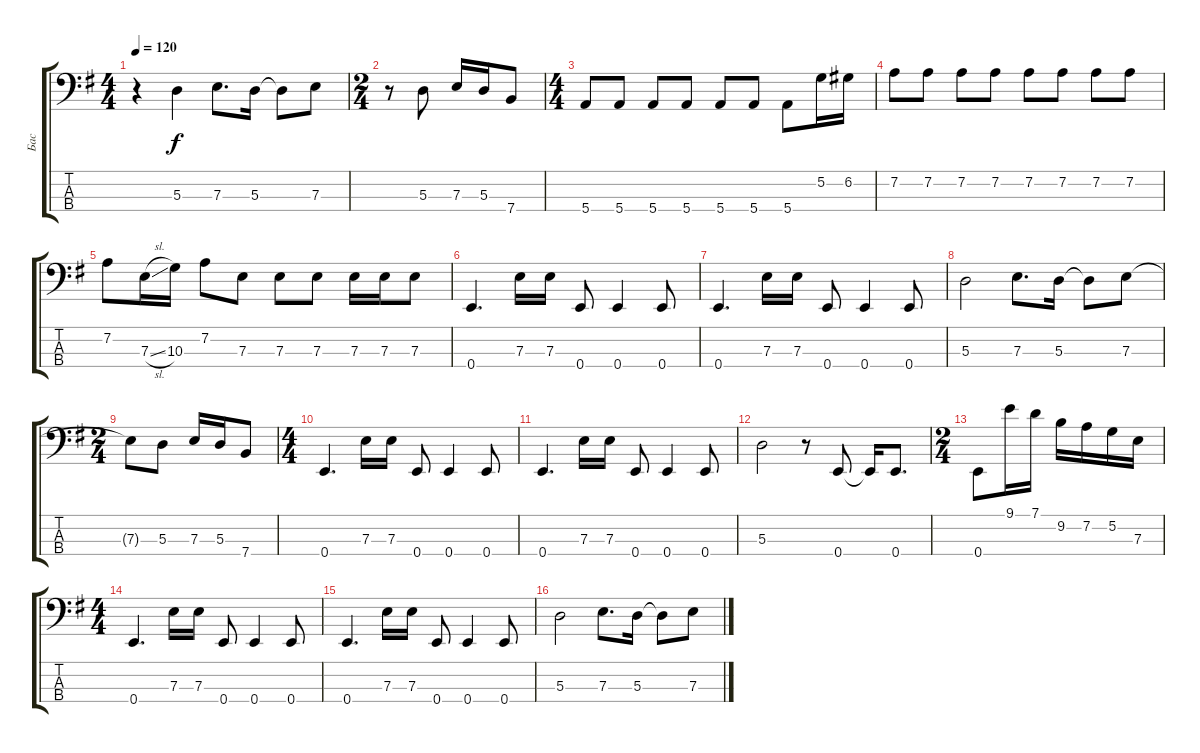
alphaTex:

\track ("Бас" "Бас") {instrument electricbassfinger}
\staff {score tabs}
\tuning (G2 D2 A1 E1) {hide}
\ts (4 4)
\tempo 120
\clef f4
\ks g
r.4{dy f} 5.3.4 7.3.8{d} 5.3.16 5.3{t}.8 7.3.8 |
\ts (2 4)
r.8 5.3.8 7.3.16 5.3.16 7.4.8 |
\ts (4 4)
5.4.8 5.4.8 5.4.8 5.4.8 5.4.8 5.4.8 5.4.8 5.2.16 6.2.16 |
7.2.8 7.2.8 7.2.8 7.2.8 7.2.8 7.2.8 7.2.8 7.2.8 |
7.2.8 7.3{sl}.16 10.3.16 7.2.8 7.3.8 7.3.8 7.3.8 7.3.16 7.3.16 7.3.8 |
0.4.4{d} 7.3.16 7.3.16 0.4.8 0.4.4 0.4.8 |
0.4.4{d} 7.3.16 7.3.16 0.4.8 0.4.4 0.4.8 |
5.3.2 7.3.8{d} 5.3.16 5.3{t}.8 7.3.8 |
\ts (2 4)
7.3{t}.8 5.3.8 7.3.16 5.3.16 7.4.8 |
\ts (4 4)
0.4.4{d} 7.3.16 7.3.16 0.4.8 0.4.4 0.4.8 |
0.4.4{d} 7.3.16 7.3.16 0.4.8 0.4.4 0.4.8 |
5.3.2 r.8 0.4.8 0.4{t}.16 0.4.8{d} |
\ts (2 4)
0.4.8 9.1.16 7.1.16 9.2.16 7.2.16 5.2.16 7.3.16 |
\ts (4 4)
0.4.4{d} 7.3.16 7.3.16 0.4.8 0.4.4 0.4.8 |
0.4.4{d} 7.3.16 7.3.16 0.4.8 0.4.4 0.4.8 |
5.3.2 7.3.8{d} 5.3.16 5.3{t}.8 7.3.8
